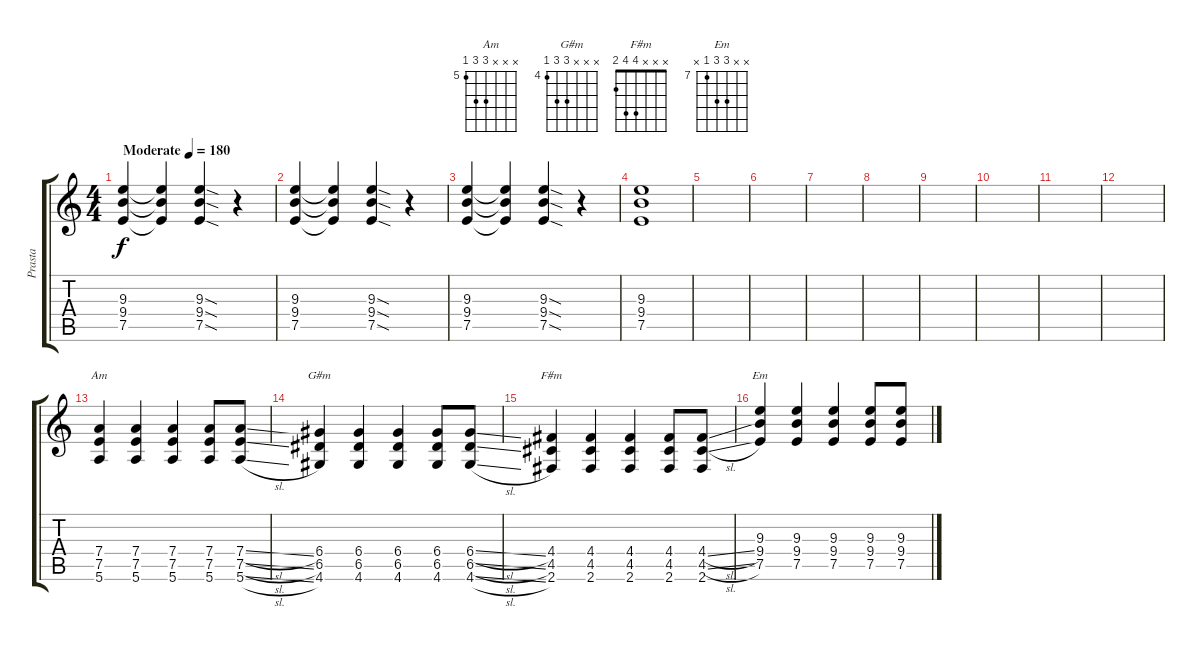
\track ("Prasta" "Prasta") {instrument distortionguitar}
\staff {score tabs}
\tuning (E4 B3 G3 D3 A2 E2) {hide}
\chord ("Am" x x x 7 7 5) {firstfret 5}
\chord ("G#m" x x x 6 6 4) {firstfret 4}
\chord ("F#m" x x x 4 4 2)
\chord ("Em" x x 9 9 7 x) {firstfret 7}
\ts (4 4)
\tempo (180 "Moderate")
\clef g2
\ks c
(9.3 9.4 7.5).4{dy f instrument distortionguitar} (9.3{t} 9.4{t} 7.5{t}).4 (9.3{sod} 9.4{sod} 7.5{sod}).4 r.4 |
(9.3 9.4 7.5).4 (9.3{t} 9.4{t} 7.5{t}).4 (9.3{sod} 9.4{sod} 7.5{sod}).4 r.4 |
(9.3 9.4 7.5).4 (9.3{t} 9.4{t} 7.5{t}).4 (9.3{sod} 9.4{sod} 7.5{sod}).4 r.4 |
(9.3 9.4 7.5).1 |
|
|
|
|
|
|
|
|
(7.4 7.5 5.6).4{ch "Am" instrument overdrivenguitar} (7.4 7.5 5.6).4 (7.4 7.5 5.6).4 (7.4 7.5 5.6).8 (7.4{sl} 7.5{sl} 5.6{sl}).8 |
(6.4 6.5 4.6).4{ch "G#m"} (6.4 6.5 4.6).4 (6.4 6.5 4.6).4 (6.4 6.5 4.6).8 (6.4{sl} 6.5{sl} 4.6{sl}).8 |
(4.4 4.5 2.6).4{ch "F#m"} (4.4 4.5 2.6).4 (4.4 4.5 2.6).4 (4.4 4.5 2.6).8 (4.4{sl} 4.5{sl} 2.6).8 |
(9.3 9.4 7.5).4{ch "Em"} (9.3 9.4 7.5).4 (9.3 9.4 7.5).4 (9.3 9.4 7.5).8 (9.3{sl} 9.4{sl} 7.5{sl}).8
